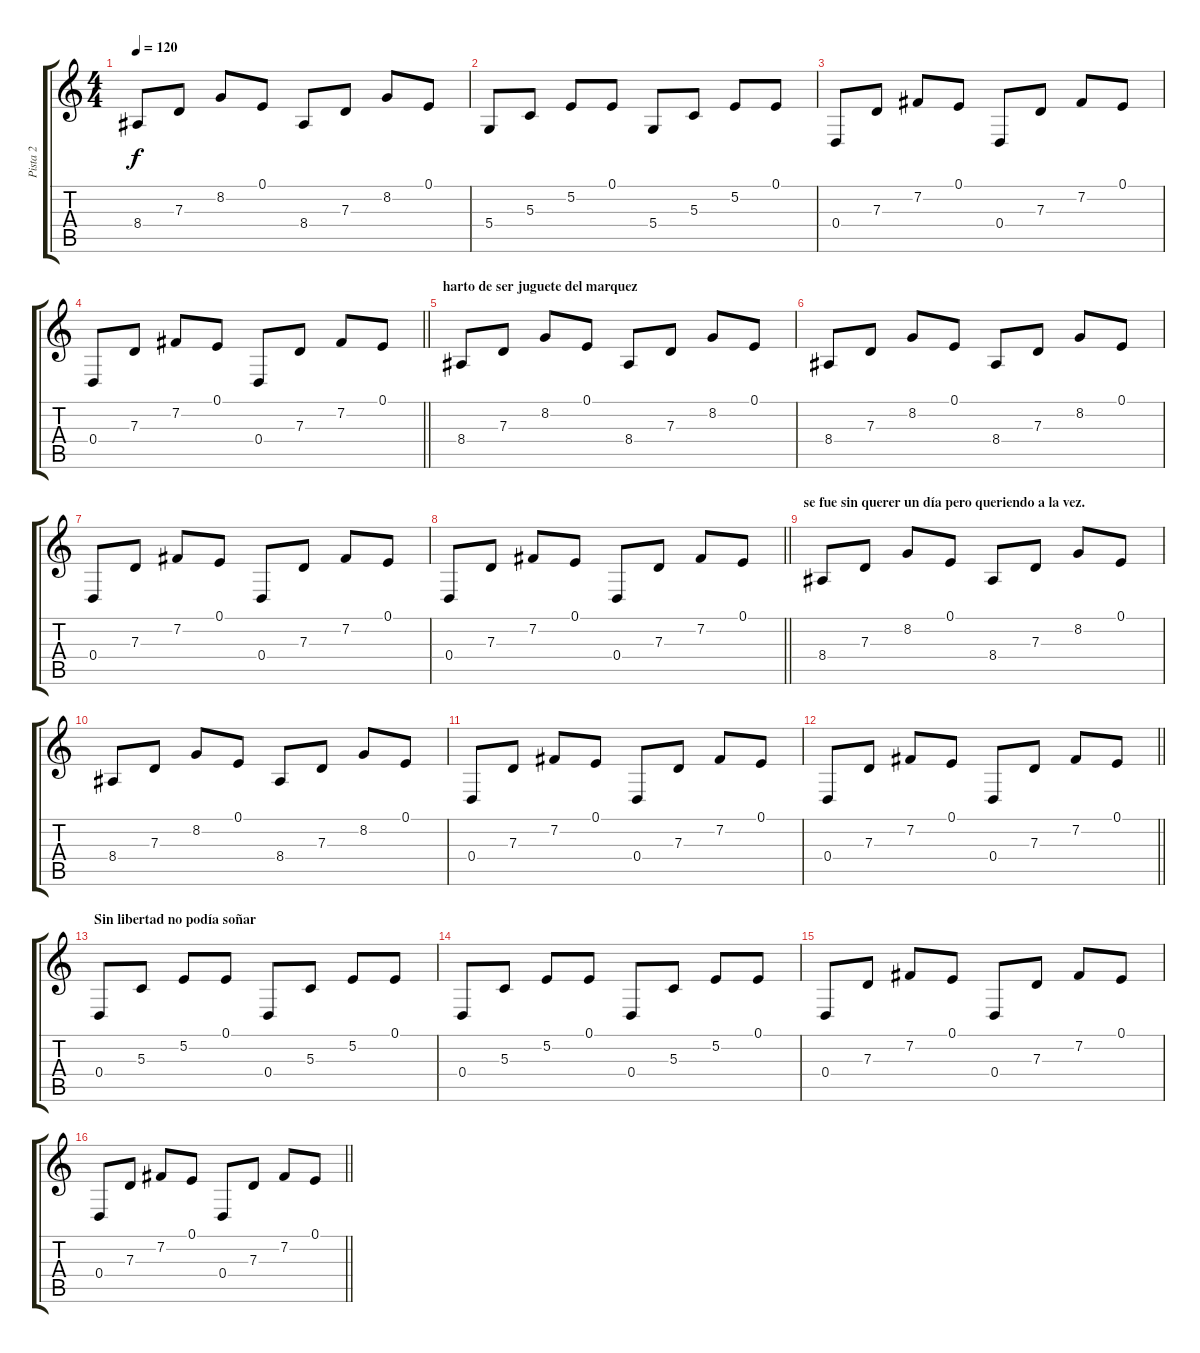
\track ("Pista 2" "Pista 2") {instrument tremolostrings}
\staff {score tabs}
\tuning (E4 B3 G3 D3 A2 E2) {hide}
\ts (4 4)
\tempo 120
\clef g2
\ks c
8.4.8{dy f} 7.3.8 8.2.8 0.1.8 8.4.8 7.3.8 8.2.8 0.1.8 |
5.4.8 5.3.8 5.2.8 0.1.8 5.4.8 5.3.8 5.2.8 0.1.8 |
0.4.8 7.3.8 7.2.8 0.1.8 0.4.8 7.3.8 7.2.8 0.1.8 |
\barLineRight lightlight
0.4.8 7.3.8 7.2.8 0.1.8 0.4.8 7.3.8 7.2.8 0.1.8 |
\section ("" "harto de ser juguete del marquez")
8.4.8 7.3.8 8.2.8 0.1.8 8.4.8 7.3.8 8.2.8 0.1.8 |
8.4.8 7.3.8 8.2.8 0.1.8 8.4.8 7.3.8 8.2.8 0.1.8 |
0.4.8 7.3.8 7.2.8 0.1.8 0.4.8 7.3.8 7.2.8 0.1.8 |
\barLineRight lightlight
0.4.8 7.3.8 7.2.8 0.1.8 0.4.8 7.3.8 7.2.8 0.1.8 |
\section ("" "se fue sin querer un día pero queriendo a la vez.")
8.4.8 7.3.8 8.2.8 0.1.8 8.4.8 7.3.8 8.2.8 0.1.8 |
8.4.8 7.3.8 8.2.8 0.1.8 8.4.8 7.3.8 8.2.8 0.1.8 |
0.4.8 7.3.8 7.2.8 0.1.8 0.4.8 7.3.8 7.2.8 0.1.8 |
\barLineRight lightlight
0.4.8 7.3.8 7.2.8 0.1.8 0.4.8 7.3.8 7.2.8 0.1.8 |
\section ("" "Sin libertad no podía soñar ")
0.4.8 5.3.8 5.2.8 0.1.8 0.4.8 5.3.8 5.2.8 0.1.8 |
0.4.8 5.3.8 5.2.8 0.1.8 0.4.8 5.3.8 5.2.8 0.1.8 |
0.4.8 7.3.8 7.2.8 0.1.8 0.4.8 7.3.8 7.2.8 0.1.8 |
\barLineRight lightlight
0.4.8 7.3.8 7.2.8 0.1.8 0.4.8 7.3.8 7.2.8 0.1.8
